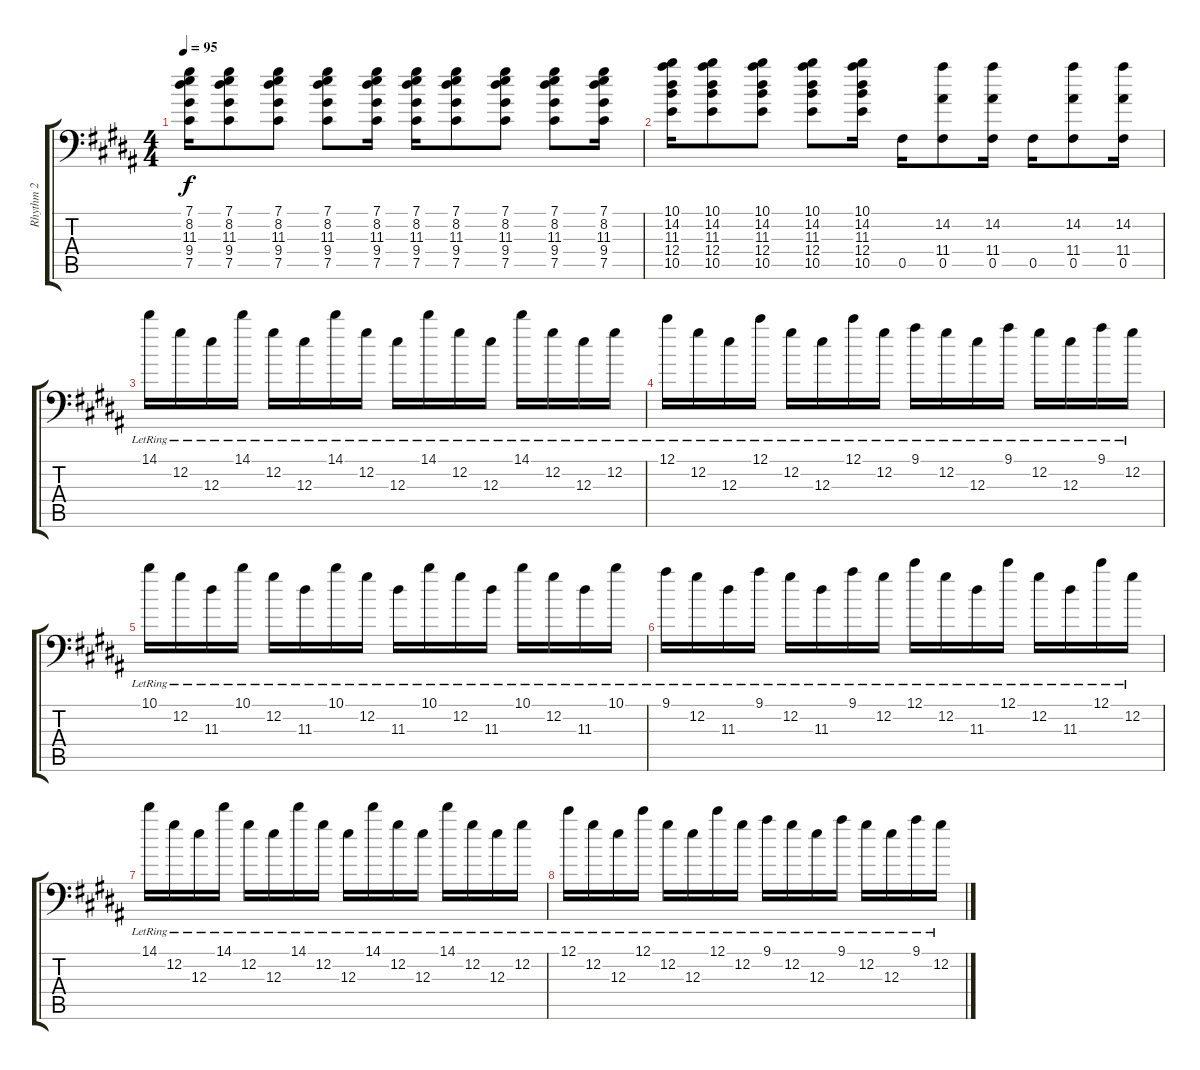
\track ("Rhythm 2" "Rhythm 2") {instrument distortionguitar}
\staff {score tabs}
\tuning (Db4 Ab3 E3 B2 Gb2 Ab1) {hide}
\ts (4 4)
\tempo 95
\clef f4
\ks b
(7.1 8.2 11.3 9.4 7.5).16{dy f} (7.1 8.2 11.3 9.4 7.5).8 (7.1 8.2 11.3 9.4 7.5).8 (7.1 8.2 11.3 9.4 7.5).8 (7.1 8.2 11.3 9.4 7.5).16 (7.1 8.2 11.3 9.4 7.5).16 (7.1 8.2 11.3 9.4 7.5).8 (7.1 8.2 11.3 9.4 7.5).8 (7.1 8.2 11.3 9.4 7.5).8 (7.1 8.2 11.3 9.4 7.5).16 |
(10.1 14.2 11.3 12.4 10.5).16 (10.1 14.2 11.3 12.4 10.5).8 (10.1 14.2 11.3 12.4 10.5).8 (10.1 14.2 11.3 12.4 10.5).8 (10.1 14.2 11.3 12.4 10.5).16 0.5.16 (14.2 11.4 0.5).8 (14.2 11.4 0.5).16 0.5.16 (14.2 11.4 0.5).8 (14.2 11.4 0.5).16 |
14.1{lr}.16{volume 12} 12.2{lr}.16 12.3{lr}.16 14.1{lr}.16 12.2{lr}.16 12.3{lr}.16 14.1{lr}.16 12.2{lr}.16 12.3{lr}.16 14.1{lr}.16 12.2{lr}.16 12.3{lr}.16 14.1{lr}.16 12.2{lr}.16 12.3{lr}.16 12.2{lr}.16 |
12.1{lr}.16 12.2{lr}.16 12.3{lr}.16 12.1{lr}.16 12.2{lr}.16 12.3{lr}.16 12.1{lr}.16 12.2{lr}.16 9.1{lr}.16 12.2{lr}.16 12.3{lr}.16 9.1{lr}.16 12.2{lr}.16 12.3{lr}.16 9.1{lr}.16 12.2{lr}.16 |
10.1{lr}.16 12.2{lr}.16 11.3{lr}.16 10.1{lr}.16 12.2{lr}.16 11.3{lr}.16 10.1{lr}.16 12.2{lr}.16 11.3{lr}.16 10.1{lr}.16 12.2{lr}.16 11.3{lr}.16 10.1{lr}.16 12.2{lr}.16 11.3{lr}.16 10.1{lr}.16 |
9.1{lr}.16 12.2{lr}.16 11.3{lr}.16 9.1{lr}.16 12.2{lr}.16 11.3{lr}.16 9.1{lr}.16 12.2{lr}.16 12.1{lr}.16 12.2{lr}.16 11.3{lr}.16 12.1{lr}.16 12.2{lr}.16 11.3{lr}.16 12.1{lr}.16 12.2{lr}.16 |
14.1{lr}.16 12.2{lr}.16 12.3{lr}.16 14.1{lr}.16 12.2{lr}.16 12.3{lr}.16 14.1{lr}.16 12.2{lr}.16 12.3{lr}.16 14.1{lr}.16 12.2{lr}.16 12.3{lr}.16 14.1{lr}.16 12.2{lr}.16 12.3{lr}.16 12.2{lr}.16 |
12.1{lr}.16 12.2{lr}.16 12.3{lr}.16 12.1{lr}.16 12.2{lr}.16 12.3{lr}.16 12.1{lr}.16 12.2{lr}.16 9.1{lr}.16 12.2{lr}.16 12.3{lr}.16 9.1{lr}.16 12.2{lr}.16 12.3{lr}.16 9.1{lr}.16 12.2{lr}.16
